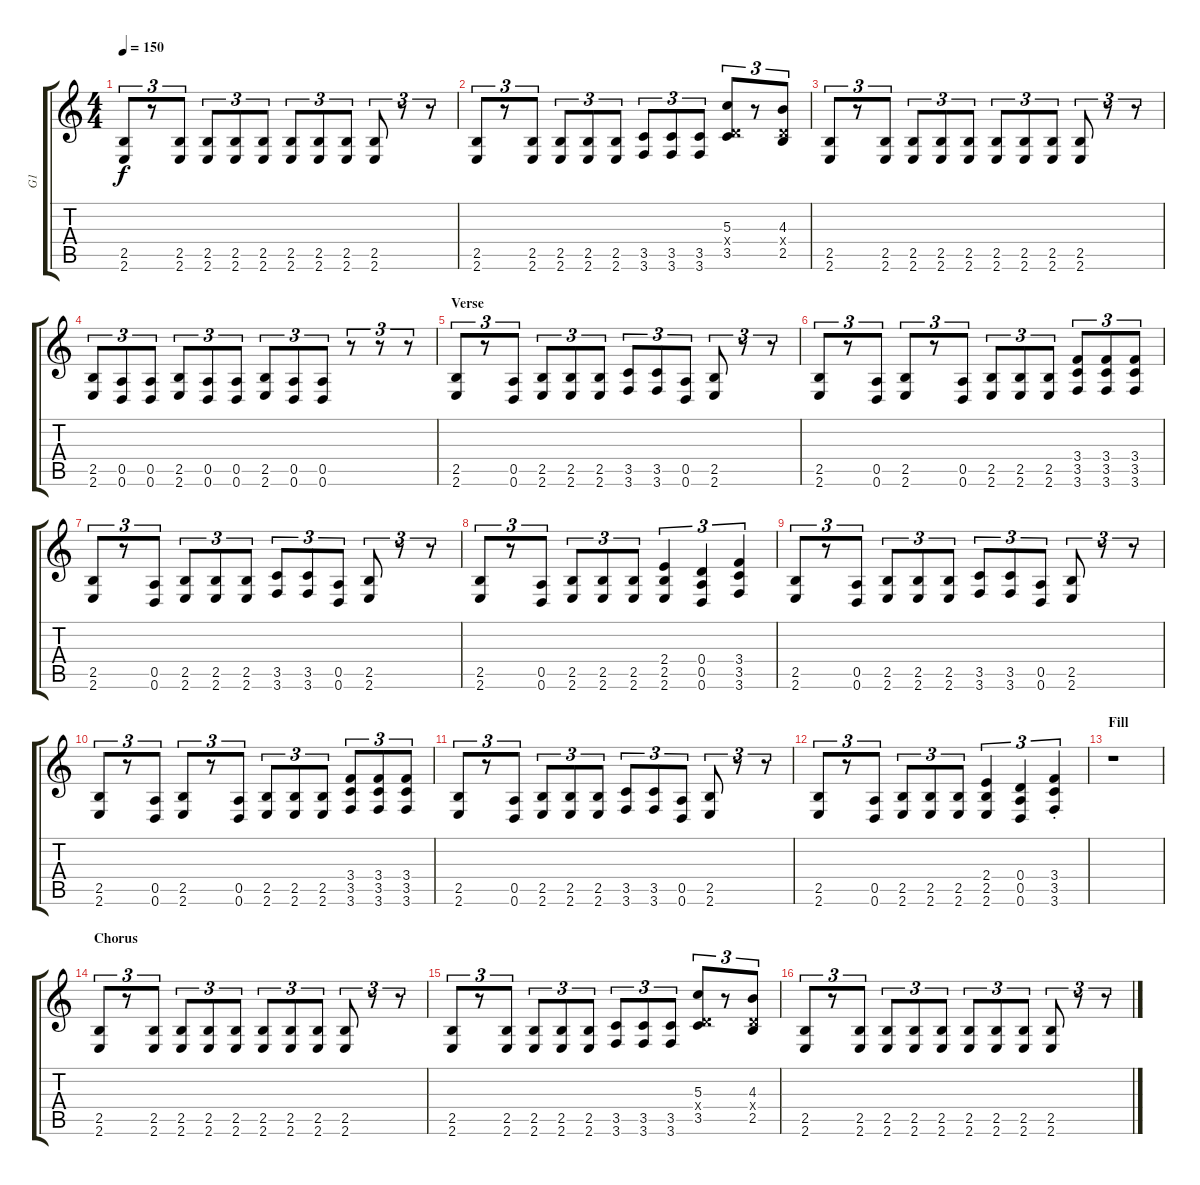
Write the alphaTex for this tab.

\track ("G1" "G1") {instrument distortionguitar}
\staff {score tabs}
\tuning (E4 B3 G3 D3 A2 D2) {hide}
\ts (4 4)
\tempo 150
\clef g2
\ks c
(2.5 2.6).8{tu (3 2) dy f} r.8{tu (3 2)} (2.5 2.6).8{tu (3 2)} (2.5 2.6).8{tu (3 2)} (2.5 2.6).8{tu (3 2)} (2.5 2.6).8{tu (3 2)} (2.5 2.6).8{tu (3 2)} (2.5 2.6).8{tu (3 2)} (2.5 2.6).8{tu (3 2)} (2.5 2.6).8{tu (3 2)} r.8{tu (3 2)} r.8{tu (3 2)} |
(2.5 2.6).8{tu (3 2)} r.8{tu (3 2)} (2.5 2.6).8{tu (3 2)} (2.5 2.6).8{tu (3 2)} (2.5 2.6).8{tu (3 2)} (2.5 2.6).8{tu (3 2)} (3.5 3.6).8{tu (3 2)} (3.5 3.6).8{tu (3 2)} (3.5 3.6).8{tu (3 2)} (5.3 0.4{x} 3.5).8{tu (3 2)} r.8{tu (3 2)} (4.3 0.4{x} 2.5).8{tu (3 2)} |
(2.5 2.6).8{tu (3 2)} r.8{tu (3 2)} (2.5 2.6).8{tu (3 2)} (2.5 2.6).8{tu (3 2)} (2.5 2.6).8{tu (3 2)} (2.5 2.6).8{tu (3 2)} (2.5 2.6).8{tu (3 2)} (2.5 2.6).8{tu (3 2)} (2.5 2.6).8{tu (3 2)} (2.5 2.6).8{tu (3 2)} r.8{tu (3 2)} r.8{tu (3 2)} |
(2.5 2.6).8{tu (3 2)} (0.5 0.6).8{tu (3 2)} (0.5 0.6).8{tu (3 2)} (2.5 2.6).8{tu (3 2)} (0.5 0.6).8{tu (3 2)} (0.5 0.6).8{tu (3 2)} (2.5 2.6).8{tu (3 2)} (0.5 0.6).8{tu (3 2)} (0.5 0.6).8{tu (3 2)} r.8{tu (3 2)} r.8{tu (3 2)} r.8{tu (3 2)} |
\section ("" "Verse")
(2.5 2.6).8{tu (3 2)} r.8{tu (3 2)} (0.5 0.6).8{tu (3 2)} (2.5 2.6).8{tu (3 2)} (2.5 2.6).8{tu (3 2)} (2.5 2.6).8{tu (3 2)} (3.5 3.6).8{tu (3 2)} (3.5 3.6).8{tu (3 2)} (0.5 0.6).8{tu (3 2)} (2.5 2.6).8{tu (3 2)} r.8{tu (3 2)} r.8{tu (3 2)} |
(2.5 2.6).8{tu (3 2)} r.8{tu (3 2)} (0.5 0.6).8{tu (3 2)} (2.5 2.6).8{tu (3 2)} r.8{tu (3 2)} (0.5 0.6).8{tu (3 2)} (2.5 2.6).8{tu (3 2)} (2.5 2.6).8{tu (3 2)} (2.5 2.6).8{tu (3 2)} (3.4 3.5 3.6).8{tu (3 2)} (3.4 3.5 3.6).8{tu (3 2)} (3.4 3.5 3.6).8{tu (3 2)} |
(2.5 2.6).8{tu (3 2)} r.8{tu (3 2)} (0.5 0.6).8{tu (3 2)} (2.5 2.6).8{tu (3 2)} (2.5 2.6).8{tu (3 2)} (2.5 2.6).8{tu (3 2)} (3.5 3.6).8{tu (3 2)} (3.5 3.6).8{tu (3 2)} (0.5 0.6).8{tu (3 2)} (2.5 2.6).8{tu (3 2)} r.8{tu (3 2)} r.8{tu (3 2)} |
(2.5 2.6).8{tu (3 2)} r.8{tu (3 2)} (0.5 0.6).8{tu (3 2)} (2.5 2.6).8{tu (3 2)} (2.5 2.6).8{tu (3 2)} (2.5 2.6).8{tu (3 2)} (2.4 2.5 2.6).4{tu (3 2)} (0.4 0.5 0.6).4{tu (3 2)} (3.4 3.5 3.6).4{tu (3 2)} |
(2.5 2.6).8{tu (3 2)} r.8{tu (3 2)} (0.5 0.6).8{tu (3 2)} (2.5 2.6).8{tu (3 2)} (2.5 2.6).8{tu (3 2)} (2.5 2.6).8{tu (3 2)} (3.5 3.6).8{tu (3 2)} (3.5 3.6).8{tu (3 2)} (0.5 0.6).8{tu (3 2)} (2.5 2.6).8{tu (3 2)} r.8{tu (3 2)} r.8{tu (3 2)} |
(2.5 2.6).8{tu (3 2)} r.8{tu (3 2)} (0.5 0.6).8{tu (3 2)} (2.5 2.6).8{tu (3 2)} r.8{tu (3 2)} (0.5 0.6).8{tu (3 2)} (2.5 2.6).8{tu (3 2)} (2.5 2.6).8{tu (3 2)} (2.5 2.6).8{tu (3 2)} (3.4 3.5 3.6).8{tu (3 2)} (3.4 3.5 3.6).8{tu (3 2)} (3.4 3.5 3.6).8{tu (3 2)} |
(2.5 2.6).8{tu (3 2)} r.8{tu (3 2)} (0.5 0.6).8{tu (3 2)} (2.5 2.6).8{tu (3 2)} (2.5 2.6).8{tu (3 2)} (2.5 2.6).8{tu (3 2)} (3.5 3.6).8{tu (3 2)} (3.5 3.6).8{tu (3 2)} (0.5 0.6).8{tu (3 2)} (2.5 2.6).8{tu (3 2)} r.8{tu (3 2)} r.8{tu (3 2)} |
(2.5 2.6).8{tu (3 2)} r.8{tu (3 2)} (0.5 0.6).8{tu (3 2)} (2.5 2.6).8{tu (3 2)} (2.5 2.6).8{tu (3 2)} (2.5 2.6).8{tu (3 2)} (2.4 2.5 2.6).4{tu (3 2)} (0.4 0.5 0.6).4{tu (3 2)} (3.4{st} 3.5{st} 3.6{st}).4{tu (3 2)} |
\section ("" "Fill")
r.1 |
\section ("" "Chorus")
(2.5 2.6).8{tu (3 2)} r.8{tu (3 2)} (2.5 2.6).8{tu (3 2)} (2.5 2.6).8{tu (3 2)} (2.5 2.6).8{tu (3 2)} (2.5 2.6).8{tu (3 2)} (2.5 2.6).8{tu (3 2)} (2.5 2.6).8{tu (3 2)} (2.5 2.6).8{tu (3 2)} (2.5 2.6).8{tu (3 2)} r.8{tu (3 2)} r.8{tu (3 2)} |
(2.5 2.6).8{tu (3 2)} r.8{tu (3 2)} (2.5 2.6).8{tu (3 2)} (2.5 2.6).8{tu (3 2)} (2.5 2.6).8{tu (3 2)} (2.5 2.6).8{tu (3 2)} (3.5 3.6).8{tu (3 2)} (3.5 3.6).8{tu (3 2)} (3.5 3.6).8{tu (3 2)} (5.3 0.4{x} 3.5).8{tu (3 2)} r.8{tu (3 2)} (4.3 0.4{x} 2.5).8{tu (3 2)} |
(2.5 2.6).8{tu (3 2)} r.8{tu (3 2)} (2.5 2.6).8{tu (3 2)} (2.5 2.6).8{tu (3 2)} (2.5 2.6).8{tu (3 2)} (2.5 2.6).8{tu (3 2)} (2.5 2.6).8{tu (3 2)} (2.5 2.6).8{tu (3 2)} (2.5 2.6).8{tu (3 2)} (2.5 2.6).8{tu (3 2)} r.8{tu (3 2)} r.8{tu (3 2)}
